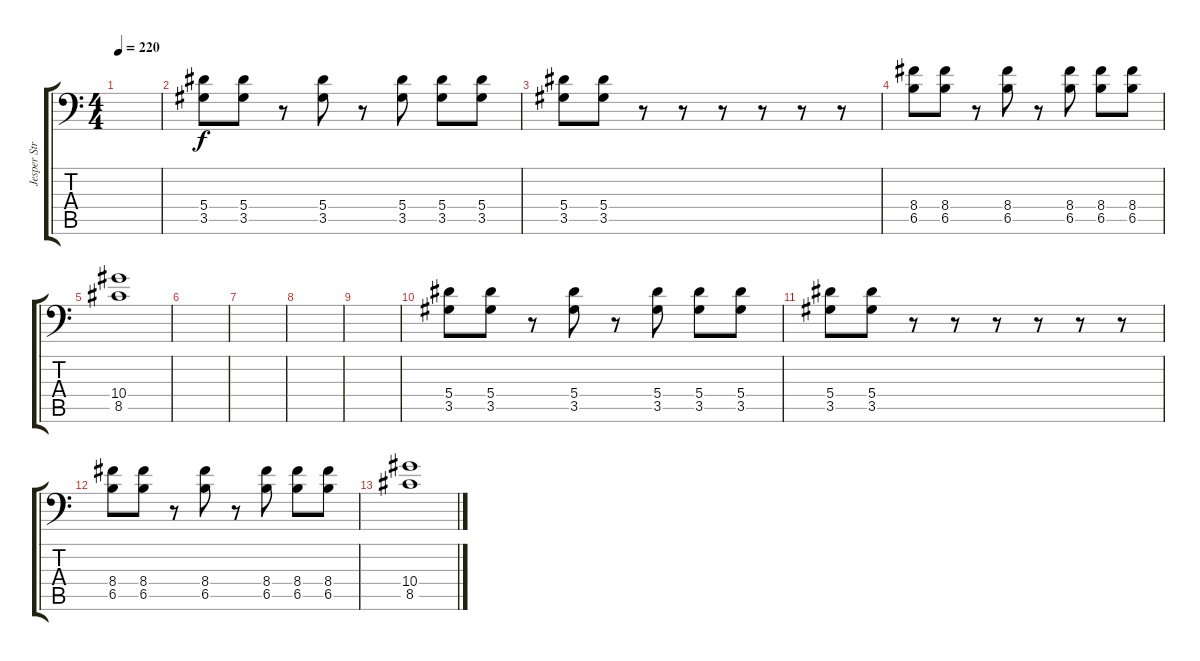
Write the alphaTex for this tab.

\track ("Jesper Stromblad " "Jesper Str") {instrument distortionguitar}
\staff {score tabs}
\tuning (C4 G3 Eb3 Bb2 F2 Bb1) {hide}
\ts (4 4)
\tempo 220
\clef f4
\ks c
|
(5.4 3.5).8{dy f} (5.4 3.5).8 r.8 (5.4 3.5).8 r.8 (5.4 3.5).8 (5.4 3.5).8 (5.4 3.5).8 |
(5.4 3.5).8 (5.4 3.5).8 r.8 r.8 r.8 r.8 r.8 r.8 |
(8.4 6.5).8 (8.4 6.5).8 r.8 (8.4 6.5).8 r.8 (8.4 6.5).8 (8.4 6.5).8 (8.4 6.5).8 |
(10.4 8.5).1 |
|
|
|
|
(5.4 3.5).8 (5.4 3.5).8 r.8 (5.4 3.5).8 r.8 (5.4 3.5).8 (5.4 3.5).8 (5.4 3.5).8 |
(5.4 3.5).8 (5.4 3.5).8 r.8 r.8 r.8 r.8 r.8 r.8 |
(8.4 6.5).8 (8.4 6.5).8 r.8 (8.4 6.5).8 r.8 (8.4 6.5).8 (8.4 6.5).8 (8.4 6.5).8 |
(10.4 8.5).1
